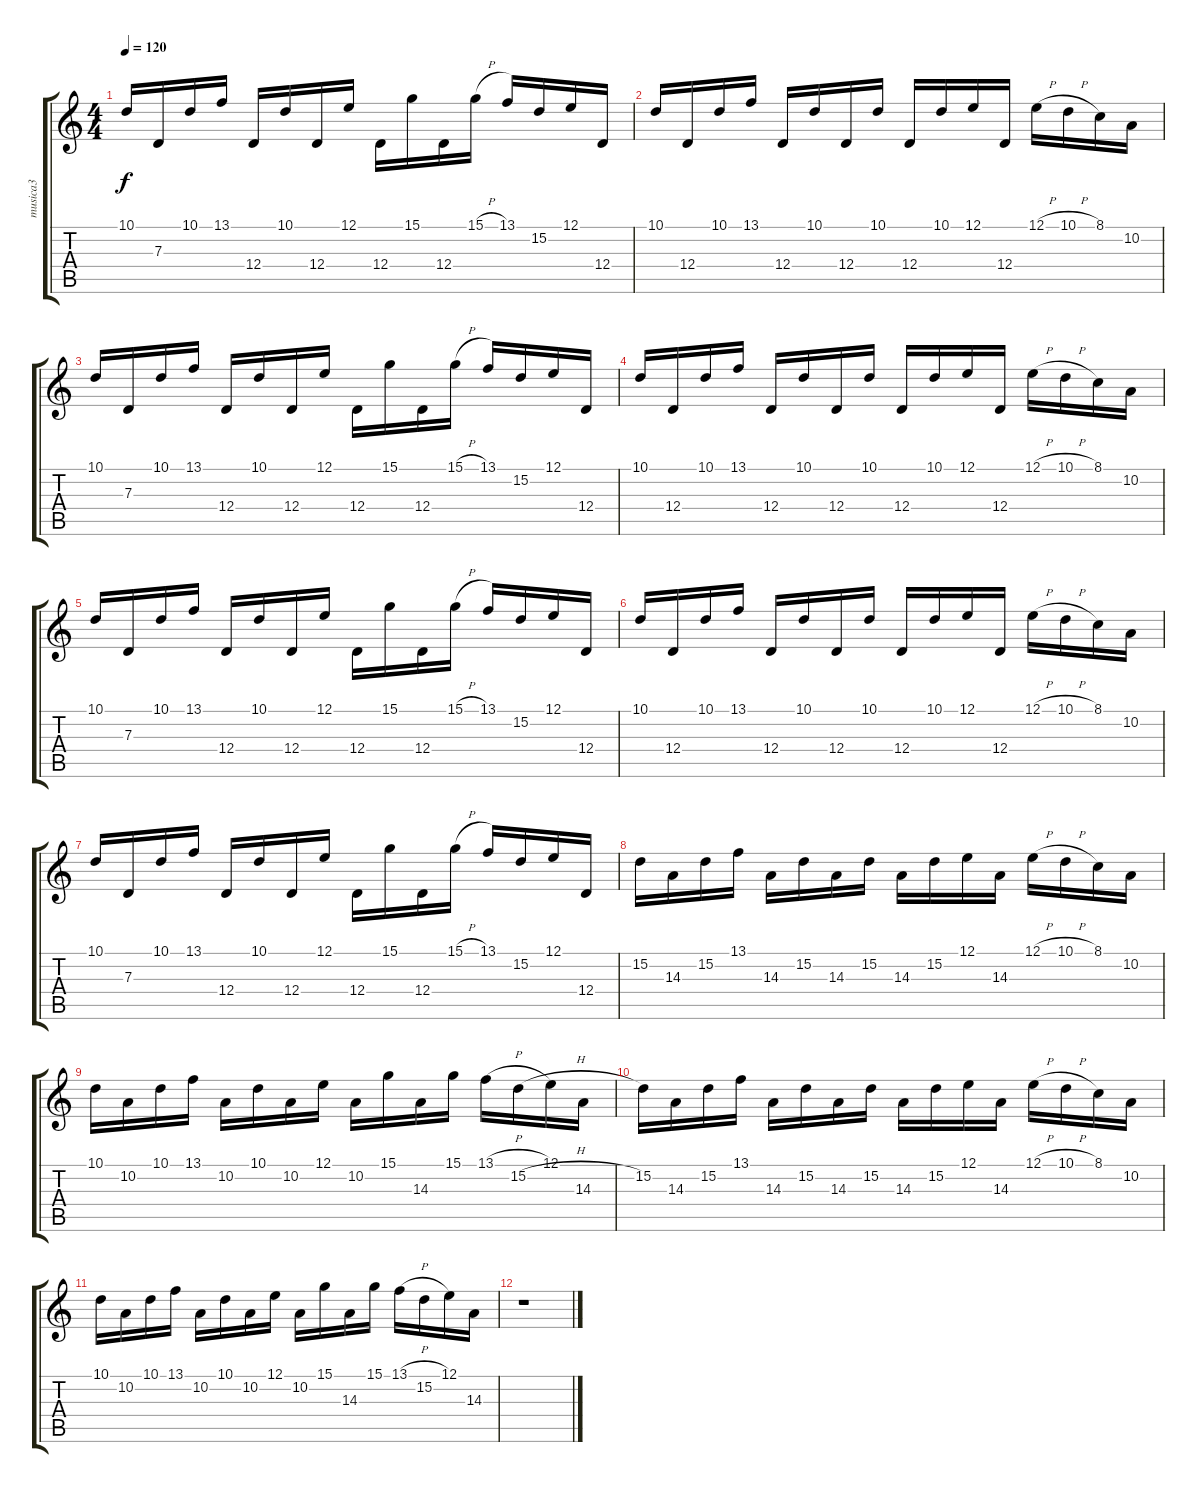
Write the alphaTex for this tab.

\track ("musica3" "musica3") {instrument recorder}
\staff {score tabs}
\tuning (E4 B3 G3 D3 A2 E2) {hide}
\ts (4 4)
\tempo 120
\clef g2
\ks c
10.1.16{dy f} 7.3.16 10.1.16 13.1.16 12.4.16 10.1.16 12.4.16 12.1.16 12.4.16 15.1.16 12.4.16 15.1{h}.16 13.1.16 15.2.16 12.1.16 12.4.16 |
10.1.16{volume 11} 12.4.16 10.1.16 13.1.16 12.4.16 10.1.16 12.4.16 10.1.16 12.4.16 10.1.16 12.1.16 12.4.16 12.1{h}.16 10.1{h}.16 8.1.16 10.2.16 |
10.1.16 7.3.16 10.1.16 13.1.16 12.4.16 10.1.16 12.4.16 12.1.16 12.4.16 15.1.16 12.4.16 15.1{h}.16 13.1.16 15.2.16 12.1.16 12.4.16 |
10.1.16{volume 10} 12.4.16 10.1.16 13.1.16 12.4.16 10.1.16 12.4.16 10.1.16 12.4.16 10.1.16 12.1.16 12.4.16 12.1{h}.16 10.1{h}.16 8.1.16 10.2.16 |
10.1.16 7.3.16 10.1.16 13.1.16 12.4.16 10.1.16 12.4.16 12.1.16 12.4.16 15.1.16 12.4.16 15.1{h}.16 13.1.16 15.2.16 12.1.16 12.4.16 |
10.1.16{volume 9} 12.4.16 10.1.16 13.1.16 12.4.16 10.1.16 12.4.16 10.1.16 12.4.16 10.1.16 12.1.16 12.4.16 12.1{h}.16 10.1{h}.16 8.1.16 10.2.16 |
10.1.16 7.3.16 10.1.16 13.1.16 12.4.16 10.1.16 12.4.16 12.1.16 12.4.16 15.1.16 12.4.16 15.1{h}.16 13.1.16 15.2.16 12.1.16 12.4.16 |
15.2.16{volume 5} 14.3.16 15.2.16 13.1.16 14.3.16 15.2.16 14.3.16 15.2.16 14.3.16 15.2.16 12.1.16 14.3.16 12.1{h}.16 10.1{h}.16 8.1.16 10.2.16 |
10.1.16 10.2.16 10.1.16 13.1.16 10.2.16 10.1.16 10.2.16 12.1.16 10.2.16 15.1.16 14.3.16 15.1.16 13.1{h}.16 15.2{h}.16 12.1.16 14.3.16 |
15.2.16{volume 1} 14.3.16 15.2.16 13.1.16 14.3.16 15.2.16 14.3.16 15.2.16 14.3.16 15.2.16 12.1.16 14.3.16 12.1{h}.16 10.1{h}.16 8.1.16 10.2.16 |
10.1.16 10.2.16 10.1.16 13.1.16 10.2.16 10.1.16 10.2.16 12.1.16 10.2.16 15.1.16 14.3.16 15.1.16 13.1{h}.16 15.2.16 12.1.16 14.3.16 |
r.1
